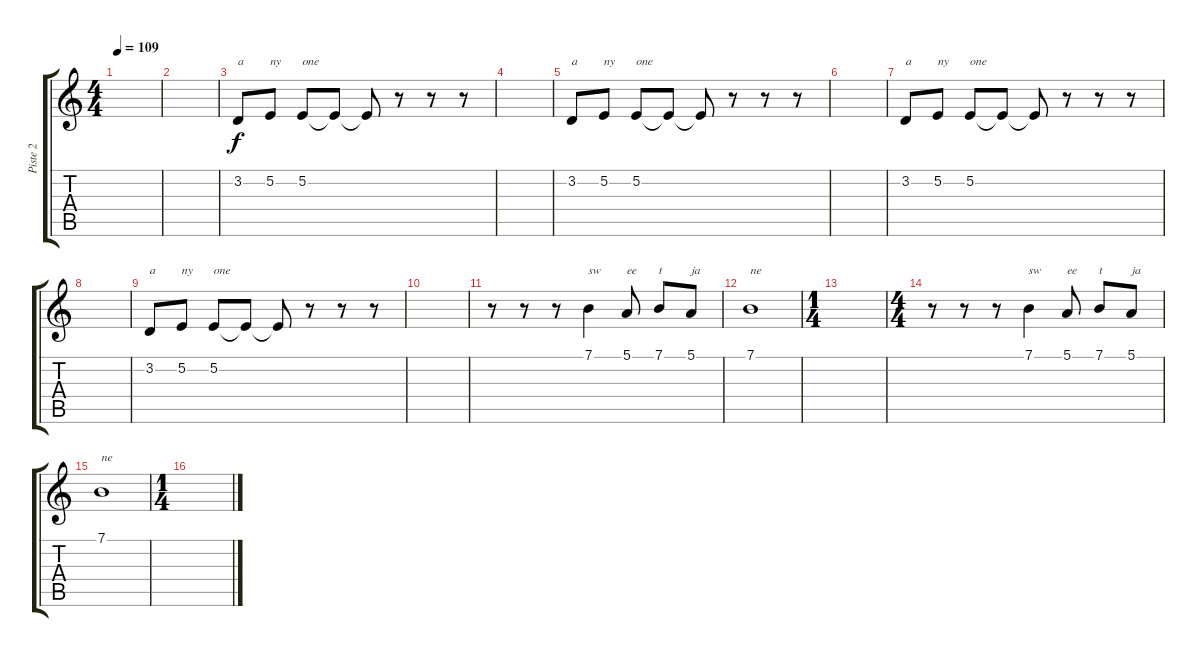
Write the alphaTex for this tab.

\track ("Piste 2" "Piste 2") {instrument synthvoice}
\staff {score tabs}
\tuning (E4 B3 G3 D3 A2 E2) {hide}
\ts (4 4)
\tempo 109
\clef g2
\ks c
|
|
3.2.8{txt "a"} 5.2.8{txt "ny"} 5.2.8{txt "one"} 5.2{t}.8 5.2{t}.8 r.8 r.8 r.8 |
|
3.2.8{txt "a"} 5.2.8{txt "ny"} 5.2.8{txt "one"} 5.2{t}.8 5.2{t}.8 r.8 r.8 r.8 |
|
3.2.8{txt "a"} 5.2.8{txt "ny"} 5.2.8{txt "one"} 5.2{t}.8 5.2{t}.8 r.8 r.8 r.8 |
|
3.2.8{txt "a"} 5.2.8{txt "ny"} 5.2.8{txt "one"} 5.2{t}.8 5.2{t}.8 r.8 r.8 r.8 |
|
r.8 r.8 r.8 7.1.4{txt "sw"} 5.1.8{txt "ee"} 7.1.8{txt "t"} 5.1.8{txt "ja"} |
7.1.1{txt "ne"} |
\ts (1 4)
|
\ts (4 4)
r.8 r.8 r.8 7.1.4{txt "sw"} 5.1.8{txt "ee"} 7.1.8{txt "t"} 5.1.8{txt "ja"} |
7.1.1{txt "ne"} |
\ts (1 4)
